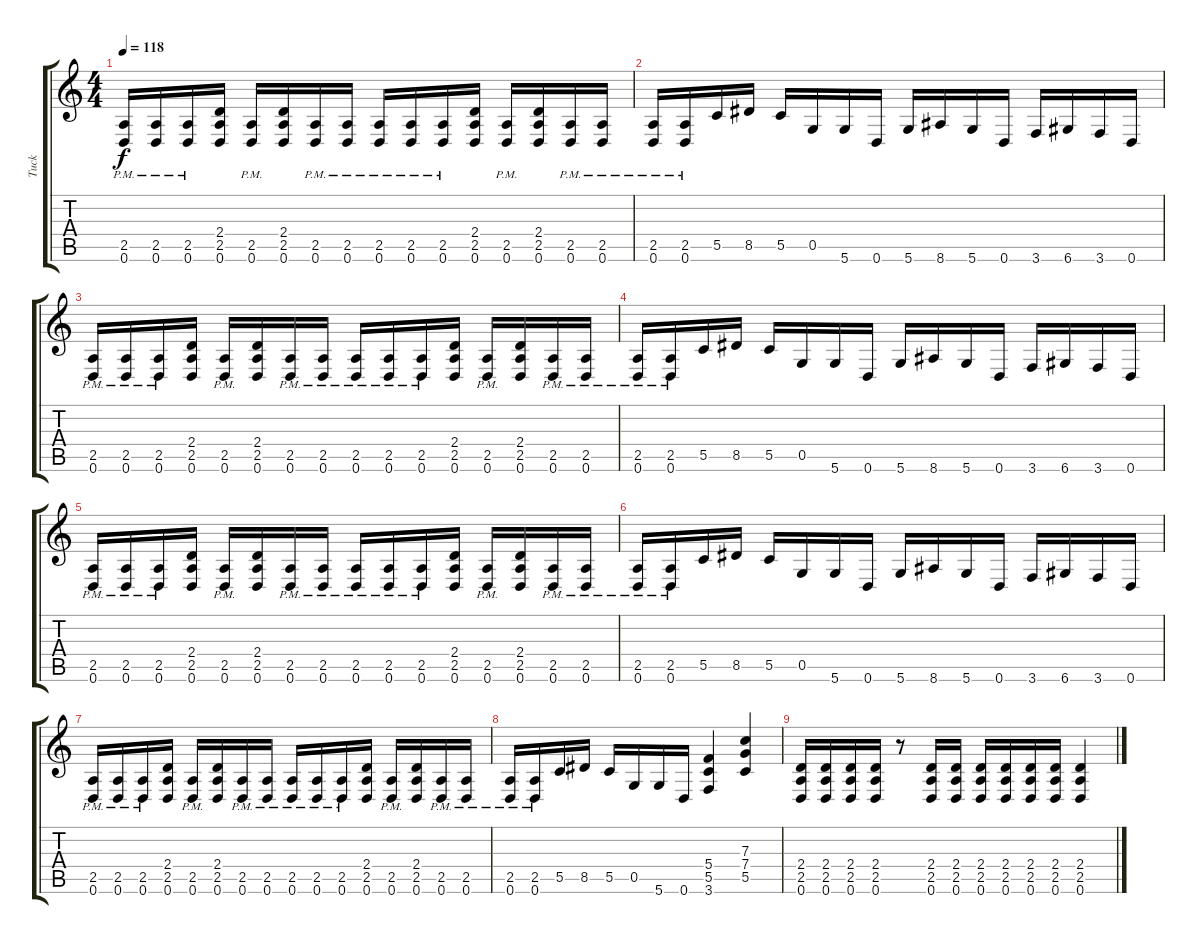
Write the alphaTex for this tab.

\track ("Tuck" "Tuck") {instrument distortionguitar}
\staff {score tabs}
\tuning (D4 A3 F3 C3 G2 D2) {hide}
\ts (4 4)
\tempo 118
\clef g2
\ks c
(2.5{pm} 0.6{pm}).16{dy f} (2.5{pm} 0.6{pm}).16 (2.5{pm} 0.6{pm}).16 (2.4 2.5 0.6).16 (2.5{pm} 0.6{pm}).16 (2.4 2.5 0.6).16 (2.5{pm} 0.6{pm}).16 (2.5{pm} 0.6{pm}).16 (2.5{pm} 0.6{pm}).16 (2.5{pm} 0.6{pm}).16 (2.5{pm} 0.6{pm}).16 (2.4 2.5 0.6).16 (2.5{pm} 0.6{pm}).16 (2.4 2.5 0.6).16 (2.5{pm} 0.6{pm}).16 (2.5 0.6{pm}).16 |
(2.5{pm} 0.6{pm}).16 (2.5{pm} 0.6{pm}).16 5.5.16 8.5.16 5.5.16 0.5.16 5.6.16 0.6.16 5.6.16 8.6.16 5.6.16 0.6.16 3.6.16 6.6.16 3.6.16 0.6.16 |
(2.5{pm} 0.6{pm}).16 (2.5{pm} 0.6{pm}).16 (2.5{pm} 0.6{pm}).16 (2.4 2.5 0.6).16 (2.5{pm} 0.6{pm}).16 (2.4 2.5 0.6).16 (2.5{pm} 0.6{pm}).16 (2.5{pm} 0.6{pm}).16 (2.5{pm} 0.6{pm}).16 (2.5{pm} 0.6{pm}).16 (2.5{pm} 0.6{pm}).16 (2.4 2.5 0.6).16 (2.5{pm} 0.6{pm}).16 (2.4 2.5 0.6).16 (2.5{pm} 0.6{pm}).16 (2.5 0.6{pm}).16 |
(2.5{pm} 0.6{pm}).16 (2.5{pm} 0.6{pm}).16 5.5.16 8.5.16 5.5.16 0.5.16 5.6.16 0.6.16 5.6.16 8.6.16 5.6.16 0.6.16 3.6.16 6.6.16 3.6.16 0.6.16 |
(2.5{pm} 0.6{pm}).16 (2.5{pm} 0.6{pm}).16 (2.5{pm} 0.6{pm}).16 (2.4 2.5 0.6).16 (2.5{pm} 0.6{pm}).16 (2.4 2.5 0.6).16 (2.5{pm} 0.6{pm}).16 (2.5{pm} 0.6{pm}).16 (2.5{pm} 0.6{pm}).16 (2.5{pm} 0.6{pm}).16 (2.5{pm} 0.6{pm}).16 (2.4 2.5 0.6).16 (2.5{pm} 0.6{pm}).16 (2.4 2.5 0.6).16 (2.5{pm} 0.6{pm}).16 (2.5 0.6{pm}).16 |
(2.5{pm} 0.6{pm}).16 (2.5{pm} 0.6{pm}).16 5.5.16 8.5.16 5.5.16 0.5.16 5.6.16 0.6.16 5.6.16 8.6.16 5.6.16 0.6.16 3.6.16 6.6.16 3.6.16 0.6.16 |
(2.5{pm} 0.6{pm}).16 (2.5{pm} 0.6{pm}).16 (2.5{pm} 0.6{pm}).16 (2.4 2.5 0.6).16 (2.5{pm} 0.6{pm}).16 (2.4 2.5 0.6).16 (2.5{pm} 0.6{pm}).16 (2.5{pm} 0.6{pm}).16 (2.5{pm} 0.6{pm}).16 (2.5{pm} 0.6{pm}).16 (2.5{pm} 0.6{pm}).16 (2.4 2.5 0.6).16 (2.5{pm} 0.6{pm}).16 (2.4 2.5 0.6).16 (2.5{pm} 0.6{pm}).16 (2.5 0.6{pm}).16 |
(2.5{pm} 0.6{pm}).16 (2.5{pm} 0.6{pm}).16 5.5.16 8.5.16 5.5.16 0.5.16 5.6.16 0.6.16 (5.4 5.5 3.6).4 (7.3 7.4 5.5).4 |
(2.4 2.5 0.6).16 (2.4 2.5 0.6).16 (2.4 2.5 0.6).16 (2.4 2.5 0.6).16 r.8 (2.4 2.5 0.6).16 (2.4 2.5 0.6).16 (2.4 2.5 0.6).16 (2.4 2.5 0.6).16 (2.4 2.5 0.6).16 (2.4 2.5 0.6).16 (2.4 2.5 0.6).4
